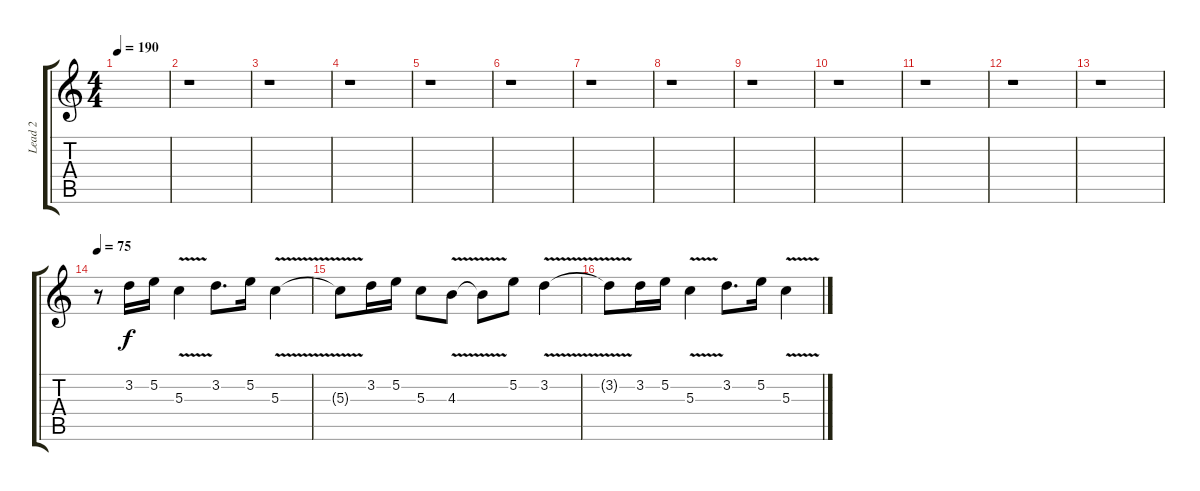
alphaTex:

\track ("Lead 2" "Lead 2") {instrument distortionguitar}
\staff {score tabs}
\tuning (E4 B3 G3 D3 A2 E2) {hide}
\ts (4 4)
\tempo 190
\tempo 75
\tempo 190
\clef g2
\ks c
|
r.1 |
r.1 |
r.1 |
r.1 |
r.1 |
r.1 |
r.1 |
r.1 |
r.1 |
r.1 |
r.1 |
r.1 |
\tempo 75
r.8 3.2.16 5.2.16 5.3{v}.4 3.2.8{d} 5.2.16 5.3{v}.4 |
5.3{t}.8 3.2.16 5.2.16 5.3.8 4.3{v}.8 4.3{t}.8 5.2.8 3.2{v}.4 |
3.2{t}.8 3.2.16 5.2.16 5.3{v}.4 3.2.8{d} 5.2.16 5.3{v}.4
